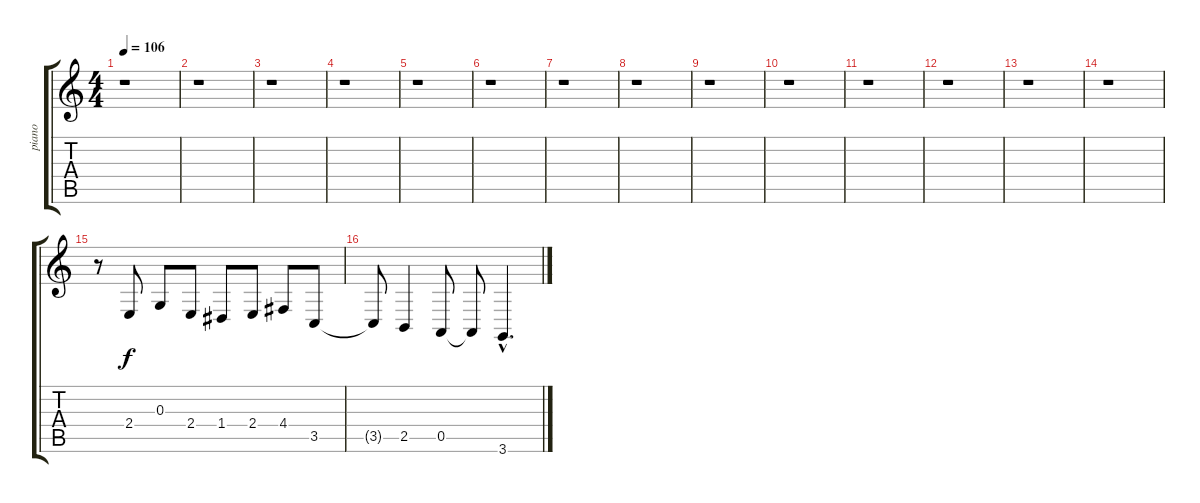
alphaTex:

\track ("piano " "piano ") {instrument acousticgrandpiano}
\staff {score tabs}
\tuning (E4 B3 G3 D3 A2 E2) {hide}
\ts (4 4)
\tempo 106
\clef g2
\ks c
r.1{dy f} |
r.1 |
r.1 |
r.1 |
r.1 |
r.1 |
r.1 |
r.1 |
r.1 |
r.1 |
r.1 |
r.1 |
r.1 |
r.1 |
r.8 2.4.8 0.3.8 2.4.8 1.4.8 2.4.8 4.4.8 3.5.8 |
3.5{t}.8 2.5.4 0.5.8 0.5{t}.8 3.6{hac}.4{d}
